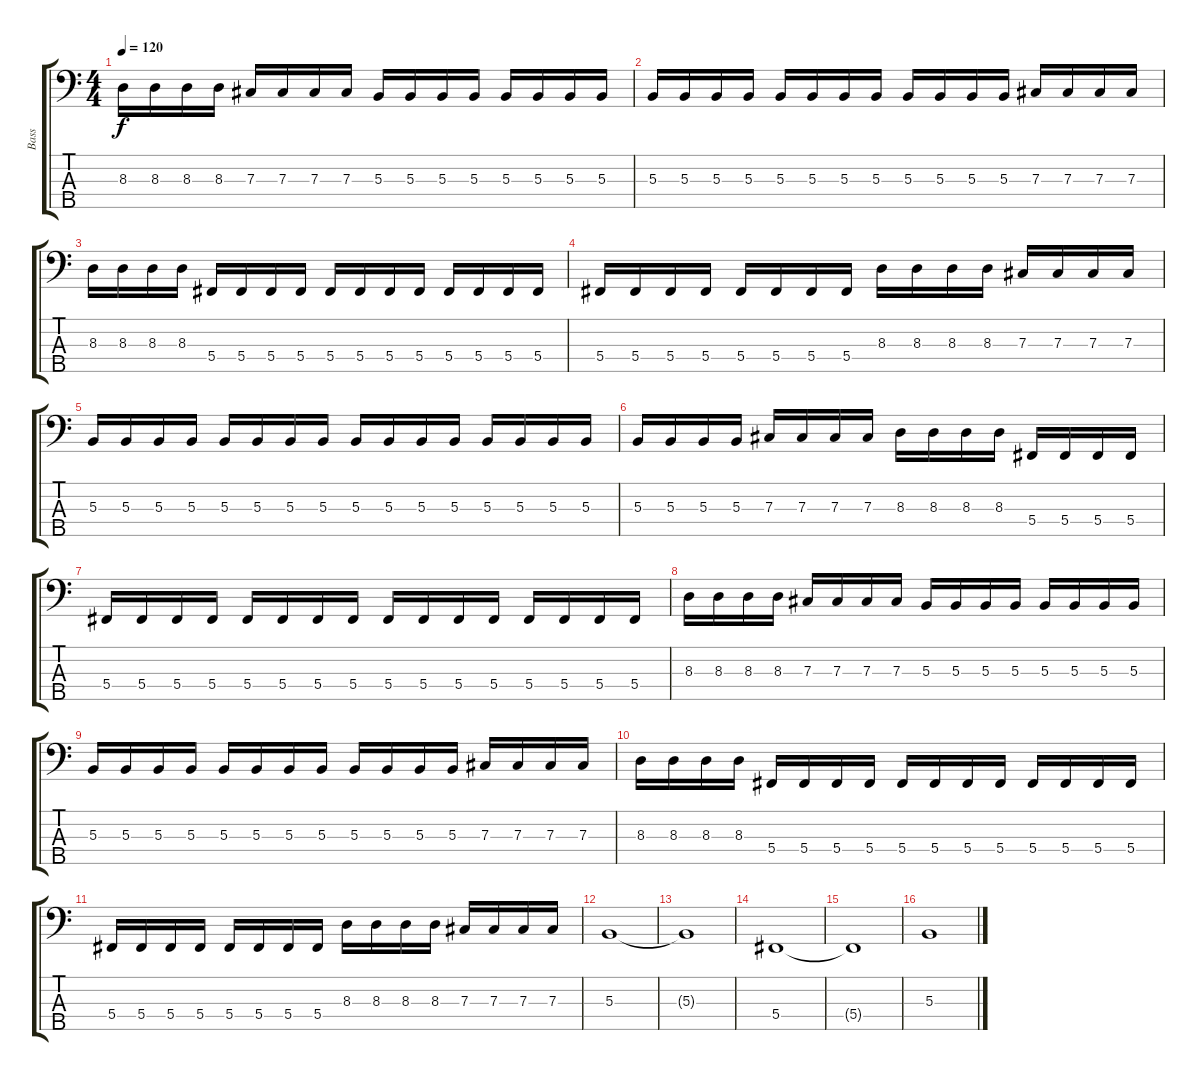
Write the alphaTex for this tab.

\track ("Bass" "Bass") {instrument electricbasspick}
\staff {score tabs}
\tuning (E2 B1 Gb1 Db1 Ab0) {hide}
\ts (4 4)
\tempo 120
\clef f4
\ks c
8.3.16{dy f} 8.3.16 8.3.16 8.3.16 7.3.16 7.3.16 7.3.16 7.3.16 5.3.16 5.3.16 5.3.16 5.3.16 5.3.16 5.3.16 5.3.16 5.3.16 |
5.3.16 5.3.16 5.3.16 5.3.16 5.3.16 5.3.16 5.3.16 5.3.16 5.3.16 5.3.16 5.3.16 5.3.16 7.3.16 7.3.16 7.3.16 7.3.16 |
8.3.16 8.3.16 8.3.16 8.3.16 5.4.16 5.4.16 5.4.16 5.4.16 5.4.16 5.4.16 5.4.16 5.4.16 5.4.16 5.4.16 5.4.16 5.4.16 |
5.4.16 5.4.16 5.4.16 5.4.16 5.4.16 5.4.16 5.4.16 5.4.16 8.3.16 8.3.16 8.3.16 8.3.16 7.3.16 7.3.16 7.3.16 7.3.16 |
5.3.16 5.3.16 5.3.16 5.3.16 5.3.16 5.3.16 5.3.16 5.3.16 5.3.16 5.3.16 5.3.16 5.3.16 5.3.16 5.3.16 5.3.16 5.3.16 |
5.3.16 5.3.16 5.3.16 5.3.16 7.3.16 7.3.16 7.3.16 7.3.16 8.3.16 8.3.16 8.3.16 8.3.16 5.4.16 5.4.16 5.4.16 5.4.16 |
5.4.16 5.4.16 5.4.16 5.4.16 5.4.16 5.4.16 5.4.16 5.4.16 5.4.16 5.4.16 5.4.16 5.4.16 5.4.16 5.4.16 5.4.16 5.4.16 |
8.3.16 8.3.16 8.3.16 8.3.16 7.3.16 7.3.16 7.3.16 7.3.16 5.3.16 5.3.16 5.3.16 5.3.16 5.3.16 5.3.16 5.3.16 5.3.16 |
5.3.16 5.3.16 5.3.16 5.3.16 5.3.16 5.3.16 5.3.16 5.3.16 5.3.16 5.3.16 5.3.16 5.3.16 7.3.16 7.3.16 7.3.16 7.3.16 |
8.3.16 8.3.16 8.3.16 8.3.16 5.4.16 5.4.16 5.4.16 5.4.16 5.4.16 5.4.16 5.4.16 5.4.16 5.4.16 5.4.16 5.4.16 5.4.16 |
5.4.16 5.4.16 5.4.16 5.4.16 5.4.16 5.4.16 5.4.16 5.4.16 8.3.16 8.3.16 8.3.16 8.3.16 7.3.16 7.3.16 7.3.16 7.3.16 |
5.3.1 |
5.3{t}.1 |
5.4.1 |
5.4{t}.1 |
5.3.1
